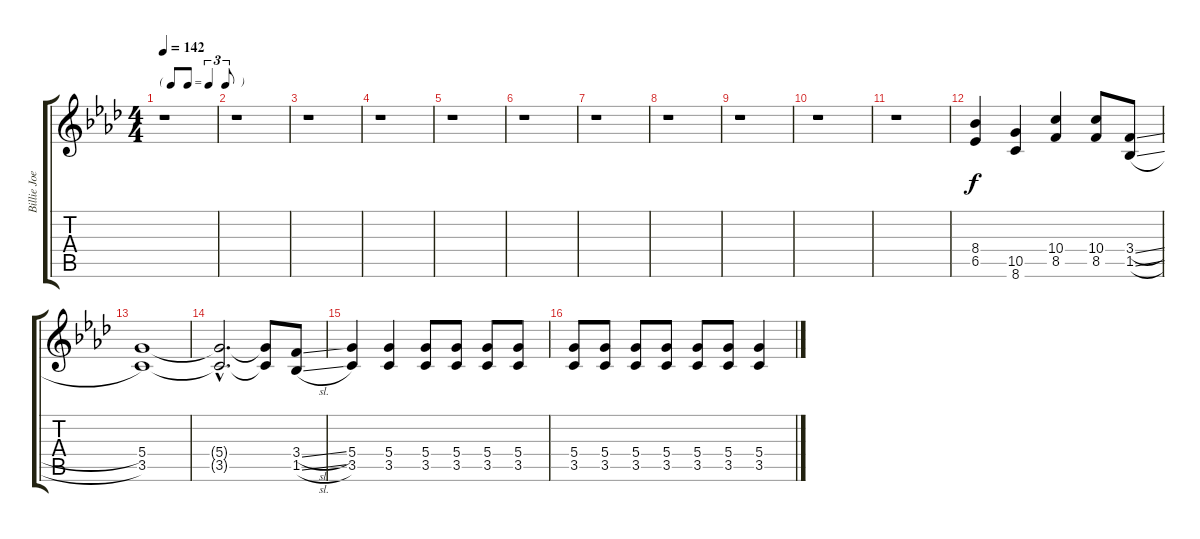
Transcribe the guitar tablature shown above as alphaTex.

\track ("Billie Joe Armstrong (Guitar 1)" "Billie Joe") {instrument distortionguitar}
\staff {score tabs}
\tuning (E4 B3 G3 D3 A2 E2) {hide}
\ts (4 4)
\tf triplet8th
\tempo 142
\clef g2
\ks ab
r.1{dy f} |
r.1 |
r.1 |
r.1 |
r.1 |
r.1 |
r.1 |
r.1 |
r.1 |
r.1 |
r.1 |
(8.4 6.5).4 (10.5 8.6).4 (10.4 8.5).4 (10.4 8.5).8 (3.4{sl} 1.5{sl}).8 |
(5.4 3.5).1 |
(5.4{hac t} 3.5{hac t}).2{d} (5.4{t} 3.5{t}).8 (3.4{sl} 1.5{sl}).8 |
(5.4 3.5).4 (5.4 3.5).4 (5.4 3.5).8 (5.4 3.5).8 (5.4 3.5).8 (5.4 3.5).8 |
(5.4 3.5).8 (5.4 3.5).8 (5.4 3.5).8 (5.4 3.5).8 (5.4 3.5).8 (5.4 3.5).8 (5.4 3.5).4
